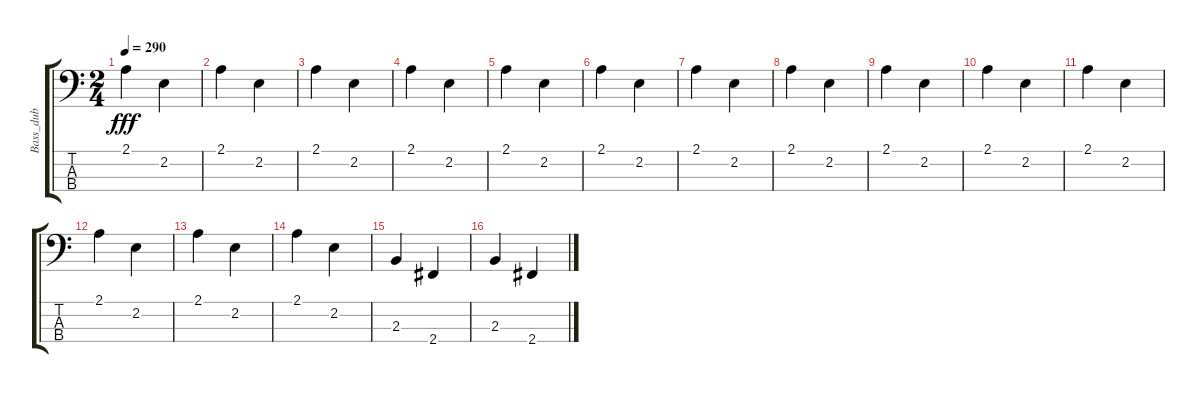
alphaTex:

\track ("Bass_dub" "Bass_dub") {instrument electricguitarmuted}
\staff {score tabs}
\tuning (G2 D2 A1 E1) {hide}
\ts (2 4)
\tempo 290
\clef f4
\ks c
2.1.4{dy fff} 2.2.4 |
2.1.4 2.2.4 |
2.1.4 2.2.4 |
2.1.4 2.2.4 |
2.1.4 2.2.4 |
2.1.4 2.2.4 |
2.1.4 2.2.4 |
2.1.4 2.2.4 |
2.1.4 2.2.4 |
2.1.4 2.2.4 |
2.1.4 2.2.4 |
2.1.4 2.2.4 |
2.1.4 2.2.4 |
2.1.4 2.2.4 |
2.3.4 2.4.4 |
2.3.4 2.4.4
